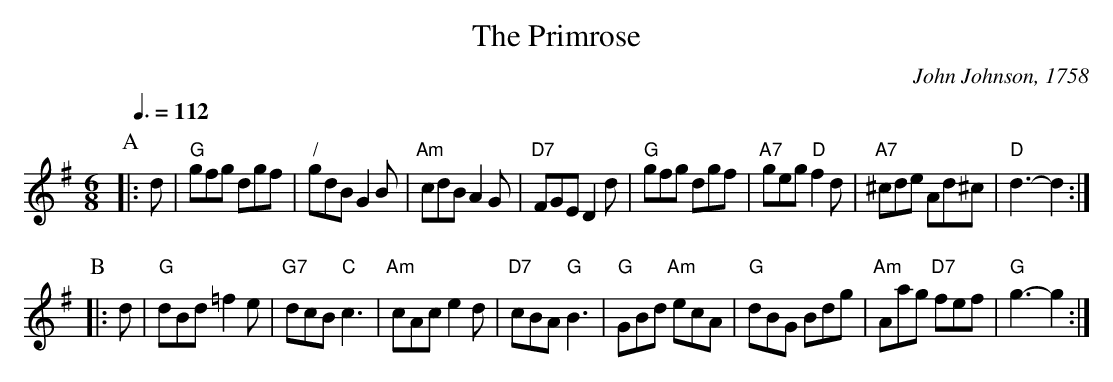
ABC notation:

X:1
T:The Primrose
C:John Johnson, 1758
M:6/8
L:1/8
Q:3/8=112
K:G
P:A
|: d | "G"gfg dgf | "/"gdB G2B | "Am"cdB A2G | "D7"FGE D2d |\
"G"gfg dgf | "A7"geg "D"f2d | "A7"^cde Ad^c | "D"d3- d2 :|
P:B
|: d | "G"dBd =f2e | "G7"dcB "C"c3 | "Am"cAc e2d | "D7"cBA "G"B3 |\
"G"GBd "Am"ecA | "G"dBG Bdg | "Am"Aag "D7"fef | "G"g3- g2 :|
